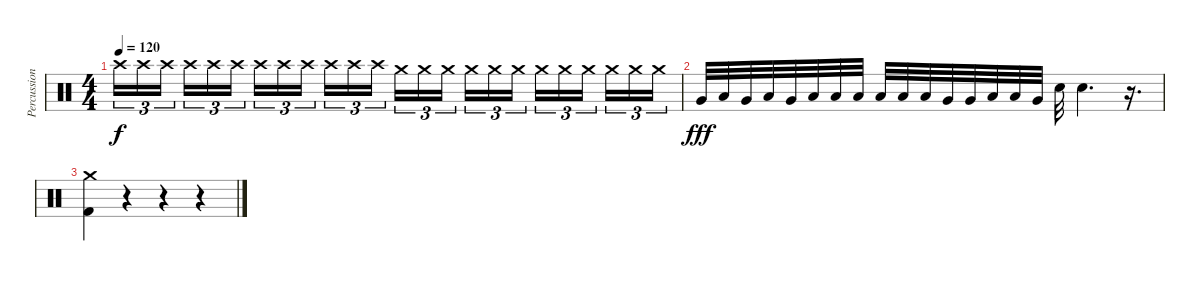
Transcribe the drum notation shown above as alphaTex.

\track ("Percussion" "Percussion") {instrument percussion}
\staff {score}
\articulation defaults
\ts (4 4)
\tempo 120
\clef neutral
\ks c "Crash high (hit)".16{tu (3 2) dy f} "Crash high (hit)".16{tu (3 2)} "Crash high (hit)".16{tu (3 2) beam splitsecondary} "Crash high (hit)".16{tu (3 2)} "Crash high (hit)".16{tu (3 2)} "Crash high (hit)".16{tu (3 2)} "Crash high (hit)".16{tu (3 2)} "Crash high (hit)".16{tu (3 2)} "Crash high (hit)".16{tu (3 2) beam splitsecondary} "Crash high (hit)".16{tu (3 2)} "Crash high (hit)".16{tu (3 2)} "Crash high (hit)".16{tu (3 2)} "Crash medium (hit)".16{tu (3 2)} "Crash medium (hit)".16{tu (3 2)} "Crash medium (hit)".16{tu (3 2) beam splitsecondary} "Crash medium (hit)".16{tu (3 2)} "Crash medium (hit)".16{tu (3 2)} "Crash medium (hit)".16{tu (3 2)} "Crash medium (hit)".16{tu (3 2)} "Crash medium (hit)".16{tu (3 2)} "Crash medium (hit)".16{tu (3 2) beam splitsecondary} "Crash medium (hit)".16{tu (3 2)} "Crash medium (hit)".16{tu (3 2)} "Crash medium (hit)".16{tu (3 2)}
|
"Very Low Tom (hit)".32{dy fff} "Low Floor Tom (hit)".32 "Very Low Tom (hit)".32 "Low Tom (hit)".32 "Very Low Tom (hit)".32 "Low Floor Tom (hit)".32 "Low Floor Tom (hit)".32 "Low Floor Tom (hit)".32 "Low Floor Tom (hit)".32 "Low Tom (hit)".32 "Low Tom (hit)".32 "Very Low Tom (hit)".32 "Very Low Tom (hit)".32 "Low Floor Tom (hit)".32 "Low Floor Tom (hit)".32 "Very Low Tom (hit)".32 "Snare (hit) 2".32 "Snare (hit) 2".4{d} r.16{d} |
("Crash medium (hit)" "Kick (hit) 2").4 r.4 r.4 r.4
